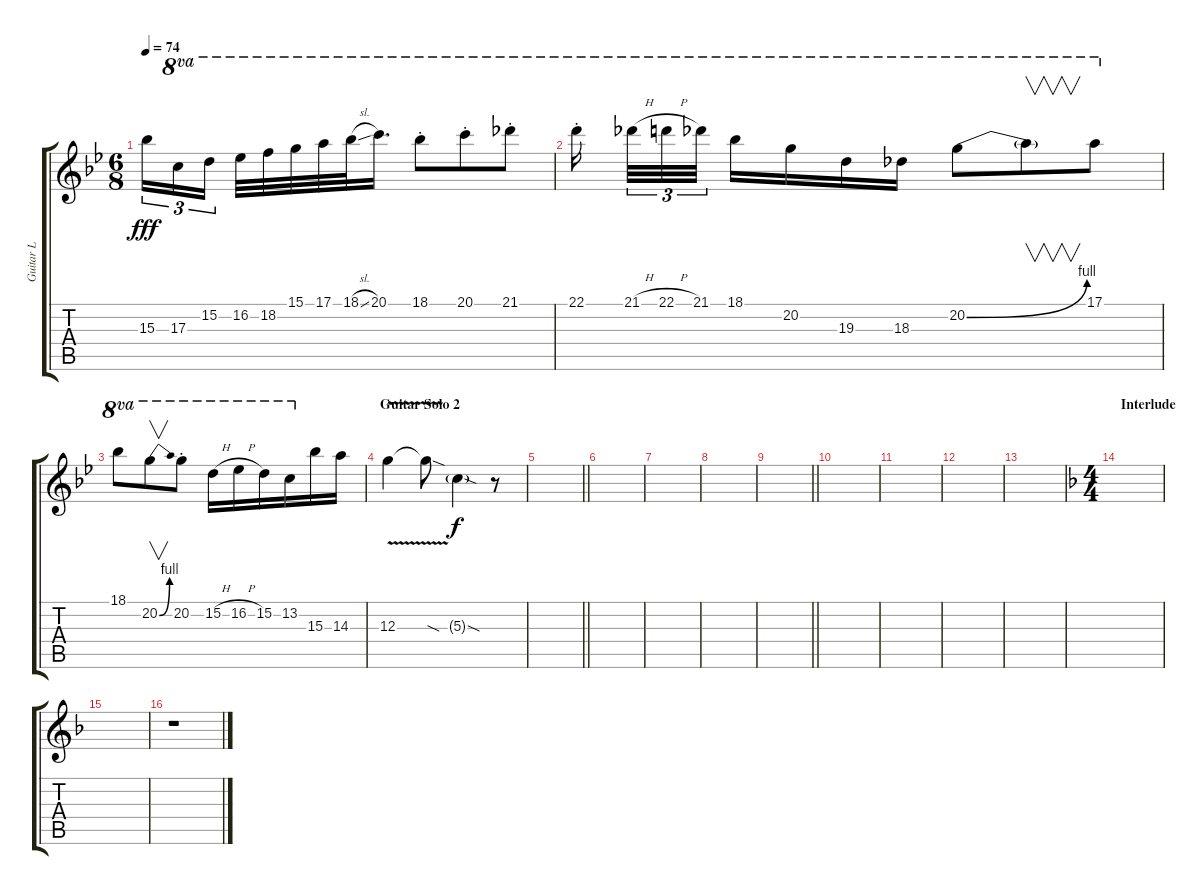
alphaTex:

\track ("Guitar L" "Guitar L") {instrument overdrivenguitar}
\staff {score tabs}
\tuning (E4 B3 G3 D3 A2 D2) {hide}
\ts (6 8)
\tempo 74
\clef g2
\ks bb
15.3.16{tu (3 2) dy fff} 17.3.16{tu (3 2) ot 8va} 15.2.16{tu (3 2) ot 8va beam splitsecondary} 16.2.32{ot 8va} 18.2.32{ot 8va} 15.1.32{ot 8va} 17.1.32{ot 8va} 18.1{sl}.32{ot 8va} 20.1.16{d ot 8va} 18.1{st}.8{ot 8va} 20.1{st}.8{ot 8va} 21.1{st}.8{ot 8va} |
22.1{st}.16{ot 8va beam splitsecondary} 21.1{h}.32{tu (3 2) ot 8va} 22.1{h}.32{tu (3 2) ot 8va} 21.1.32{tu (3 2) ot 8va beam splitsecondary} 18.1.16{ot 8va} 20.2.16{ot 8va} 19.3.16{ot 8va} 18.3.16{ot 8va} 20.2{be (bend 0 0 60 4)}.8{ot 8va} 20.2{t}.8{v ot 8va} 17.1.8{ot 8va} |
18.1.8{ot 8va} 20.2{be (bend 0 0 60 4)}.8{v ot 8va} 20.2{st}.8{ot 8va} 15.2{h}.16{ot 8va} 16.2{h}.16{ot 8va} 15.2.16{ot 8va} 13.2.16{ot 8va} 15.3.16 14.3.16 |
\section ("" "Guitar Solo 2")
12.3{v}.4 12.3{sod t}.8 5.3{sod g}.4{dy f} r.8 |
\barLineRight lightlight
|
|
|
|
\barLineRight lightlight
|
|
|
|
|
\ts (4 4)
\section ("" "Interlude")
\ks f
|
|
r.1
